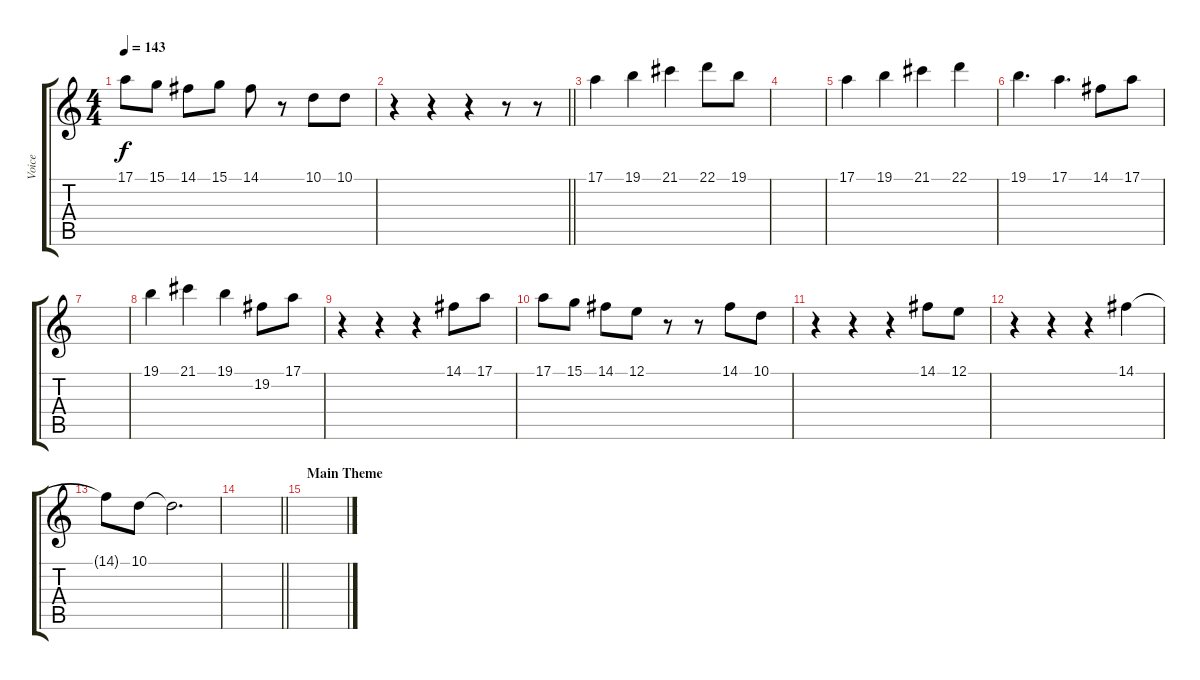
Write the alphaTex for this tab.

\track ("Voice" "Voice") {instrument fx5brightness}
\staff {score tabs}
\tuning (E4 B3 G3 D3 A2 E2) {hide}
\ts (4 4)
\tempo 143
\clef g2
\ks c
17.1.8{dy f} 15.1.8 14.1.8 15.1.8 14.1.8 r.8 10.1.8 10.1.8 |
\barLineRight lightlight
r.4 r.4 r.4 r.8 r.8 |
17.1.4 19.1.4 21.1.4 22.1.8 19.1.8 |
|
17.1.4 19.1.4 21.1.4 22.1.4 |
19.1.4{d} 17.1.4{d} 14.1.8 17.1.8 |
|
19.1.4 21.1.4 19.1.4 19.2.8 17.1.8 |
r.4 r.4 r.4 14.1.8 17.1.8 |
17.1.8 15.1.8 14.1.8 12.1.8 r.8 r.8 14.1.8 10.1.8 |
r.4 r.4 r.4 14.1.8 12.1.8 |
r.4 r.4 r.4 14.1.4 |
14.1{t}.8 10.1.8 10.1{t}.2{d} |
\barLineRight lightlight
|
\section ("" "Main Theme")
